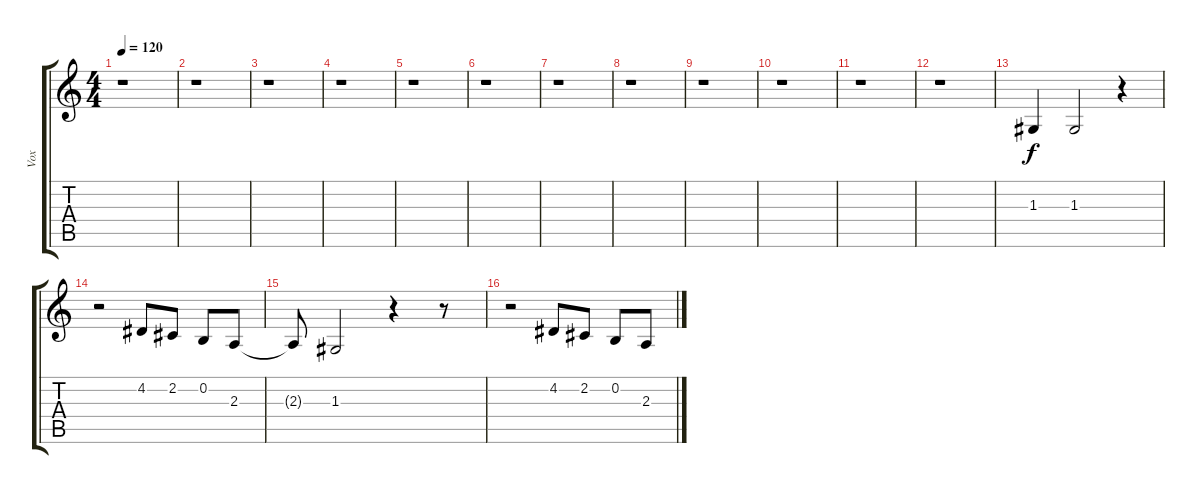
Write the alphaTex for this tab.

\track ("Vox" "Vox") {instrument drawbarorgan}
\staff {score tabs}
\tuning (E4 B3 G3 D3 A2 E2) {hide}
\ts (4 4)
\tempo 120
\clef g2
\ks c
r.1{dy f instrument drawbarorgan} |
r.1 |
r.1 |
r.1 |
r.1 |
r.1 |
r.1 |
r.1 |
r.1 |
r.1 |
r.1 |
r.1 |
1.3.4 1.3.2 r.4 |
r.2 4.2.8 2.2.8 0.2.8 2.3.8 |
2.3{t}.8 1.3.2 r.4 r.8 |
r.2 4.2.8 2.2.8 0.2.8 2.3.8
